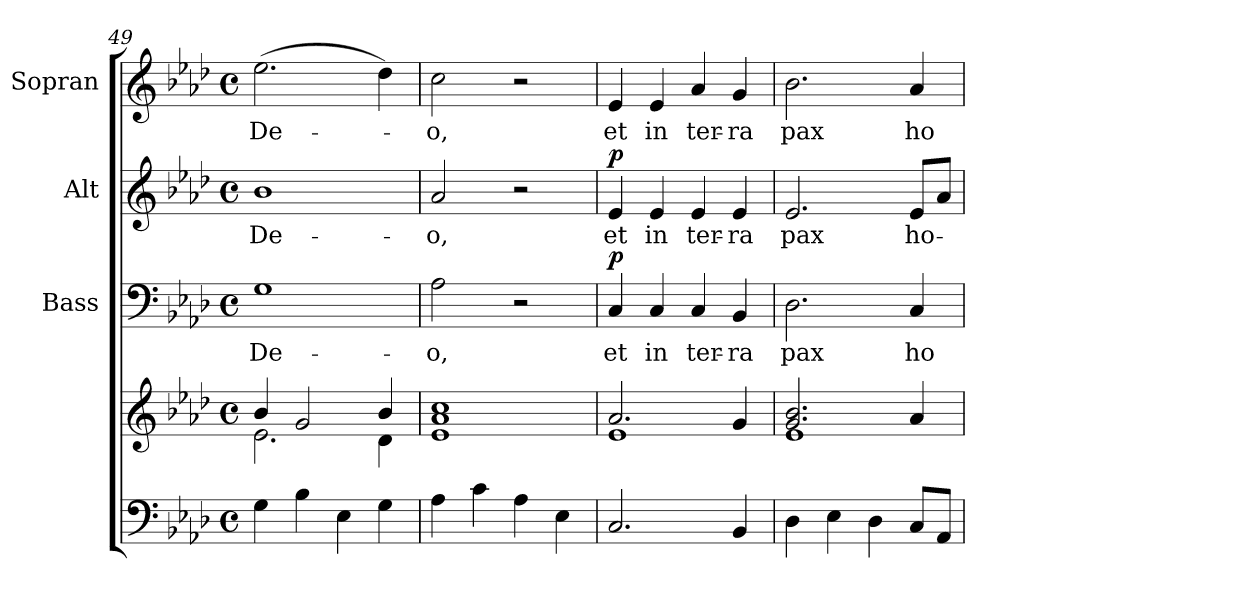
**kern	**kern	**kern	**text	**dynam	**kern	**text	**dynam	**kern	**text
*part4	*part4	*part3	*part3	*part3	*part2	*part2	*part2	*part1	*part1
*staff5	*staff4	*staff3	*staff3	*staff3	*staff2	*staff2	*staff2	*staff1	*staff1
*	*	*I"Bass	*	*	*I"Alt	*	*	*I"Sopran	*
*	*	*I'B.	*	*	*I'A.	*	*	*I'S.	*
*clefF4	*clefG2	*clefF4	*	*	*clefG2	*	*	*clefG2	*
*k[b-e-a-d-]	*k[b-e-a-d-]	*k[b-e-a-d-]	*	*	*k[b-e-a-d-]	*	*	*k[b-e-a-d-]	*
*A-:	*A-:	*A-:	*	*	*A-:	*	*	*A-:	*
*M4/4	*M4/4	*M4/4	*	*	*M4/4	*	*	*M4/4	*
*met(c)	*met(c)	*met(c)	*	*	*met(c)	*	*	*met(c)	*
=49	=49	=49	=49	=49	=49	=49	=49	=49	=49
*	*^	*	*	*	*	*	*	*	*
!	!	!	!	!LO:LY:b	!	!	!LO:LY:b	!	!	!LO:LY:b
4G\	4b-/	2.e-\	1G	De-	.	1b-	De-	.	(>2.ee-\	De-
4B-\	2g/	.	.	.	.	.	.	.	.	.
4E-\	.	.	.	.	.	.	.	.	.	.
4G\	4b-/	4d-\	.	.	.	.	.	.	4dd-\)	.
=50	=50	=50	=50	=50	=50	=50	=50	=50	=50	=50
!	!	!	!	!LO:LY:b	!	!	!LO:LY:b	!	!	!LO:LY:b
*	*v	*v	*	*	*	*	*	*	*	*
4A-\	1e- 1a- 1cc	2A-\	-o,	.	2a-/	-o,	.	2cc\	-o,
4c\	.	.	.	.	.	.	.	.	.
4A-\	.	2r	.	.	2r	.	.	2r	.
4E-\	.	.	.	.	.	.	.	.	.
=51	=51	=51	=51	=51	=51	=51	=51	=51	=51
*	*^	*	*	*	*	*	*	*	*
!	!	!	!	!LO:LY:b	!LO:DY:a	!	!LO:LY:b	!LO:DY:a	!	!LO:LY:b
2.C/	2.a-/	1e-	4C/	et	p	4e-/	et	p	4e-/	et
!	!	!	!	!LO:LY:b	!	!	!LO:LY:b	!	!	!LO:LY:b
.	.	.	4C/	in	.	4e-/	in	.	4e-/	in
!	!	!	!	!LO:LY:b	!	!	!LO:LY:b	!	!	!LO:LY:b
.	.	.	4C/	ter-	.	4e-/	ter-	.	4a-/	ter-
!	!	!	!	!LO:LY:b	!	!	!LO:LY:b	!	!	!LO:LY:b
4BB-/	4g/	.	4BB-/	-ra	.	4e-/	-ra	.	4g/	-ra
=52	=52	=52	=52	=52	=52	=52	=52	=52	=52	=52
!	!	!	!	!LO:LY:b	!	!	!LO:LY:b	!	!	!LO:LY:b
4D-\	2.g/ 2.b-/	1e-	2.D-\	pax	.	2.e-/	pax	.	2.b-\	pax
4E-\	.	.	.	.	.	.	.	.	.	.
4D-\	.	.	.	.	.	.	.	.	.	.
!	!	!	!	!LO:LY:b	!	!	!LO:LY:b	!	!	!LO:LY:b
8C/L	4a-/	.	4C/	ho-	.	8e-/L	ho-	.	4a-/	ho-
8AA-/J	.	.	.	.	.	8a-/J	.	.	.	.
*	*v	*v	*	*	*	*	*	*	*	*
=	=	=	=	=	=	=	=	=	=
*-	*-	*-	*-	*-	*-	*-	*-	*-	*-
